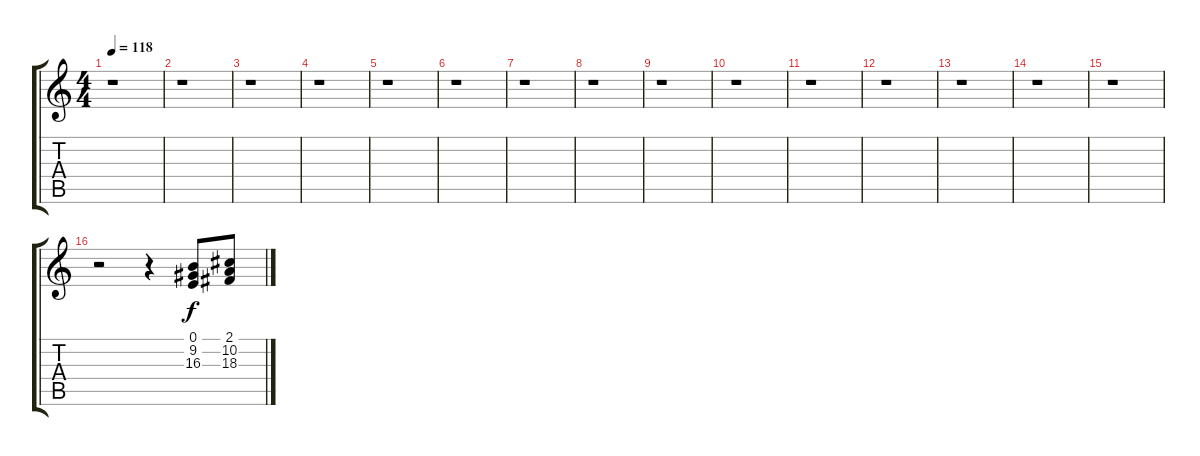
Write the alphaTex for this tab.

\track "" {instrument choiraahs}
\staff {score tabs}
\tuning (E4 B3 G3 D3 A2 E2) {hide}
\ts (4 4)
\tempo 118
\clef g2
\ks c
r.1{dy f} |
r.1 |
r.1 |
r.1 |
r.1 |
r.1 |
r.1 |
r.1 |
r.1 |
r.1 |
r.1 |
r.1 |
r.1 |
r.1 |
r.1 |
r.2 r.4 (0.1 9.2 16.3).8 (2.1 10.2 18.3).8
